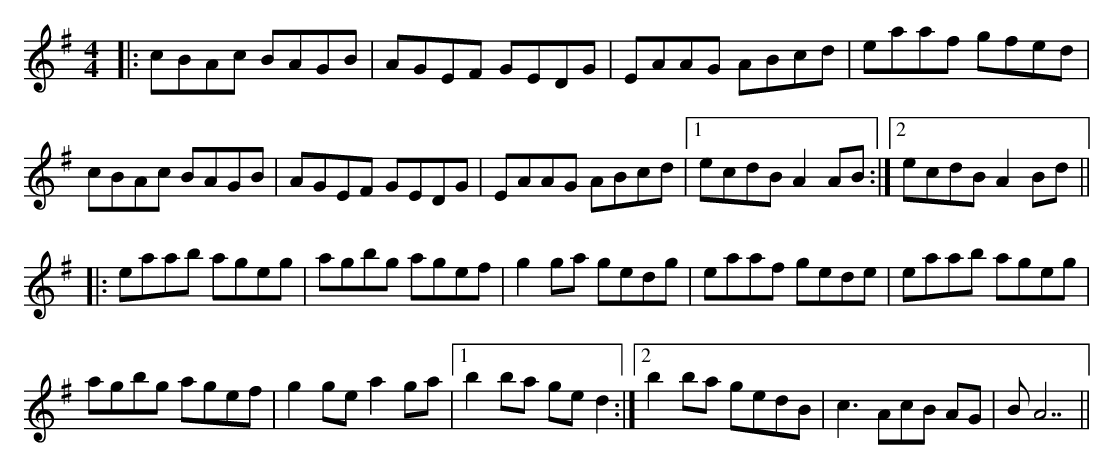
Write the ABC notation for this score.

X:1
M:4/4
K:Ador
|:cBAc BAGB|AGEF GEDG|EAAG ABcd|eaaf gfed|
cBAc BAGB|AGEF GEDG|EAAG ABcd|1 ecdB A2 AB:|2 ecdB A2 Bd||
|:eaab ageg|agbg agef|g2 ga gedg|eaaf gede|eaab ageg|
agbg agef|g2 ge a2 ga|1 b2 ba ged2:|2 b2 ba gedB|c3 AcB AG | BA7||
